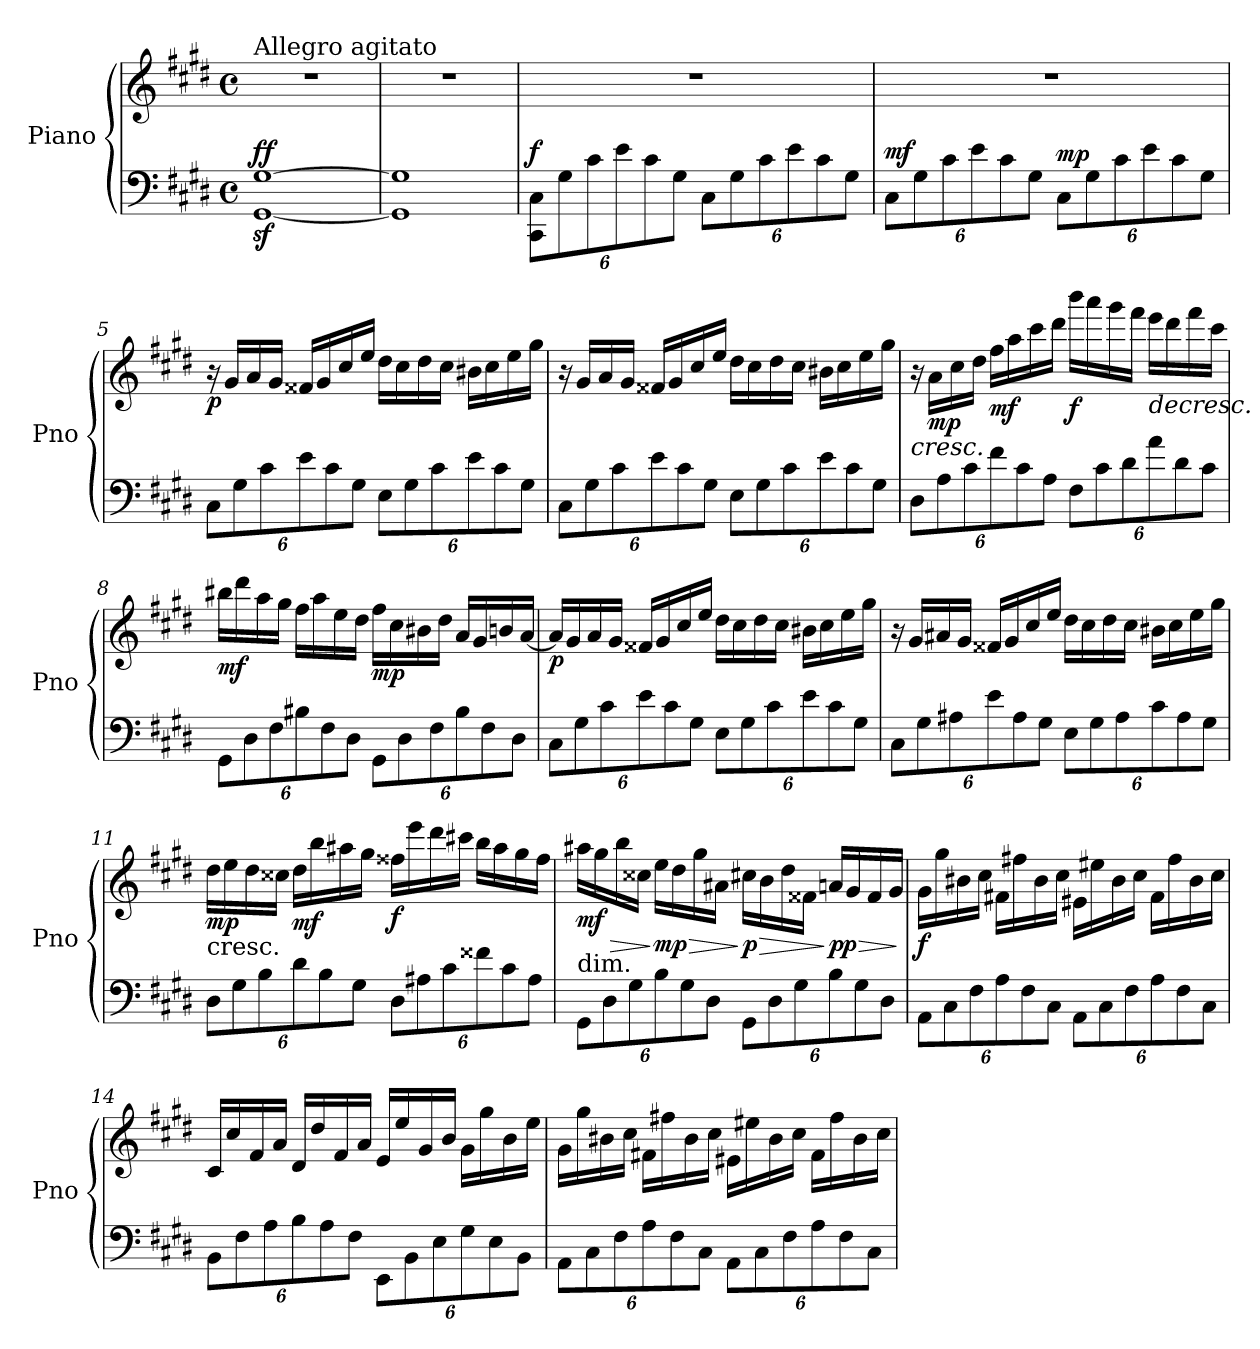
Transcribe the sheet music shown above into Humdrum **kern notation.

**kern	**kern	**dynam
*part1	*part1	*part1
*staff2	*staff1	*staff1/2
*I"Piano	*	*
*I'Pno	*	*
*clefF4	*clefG2	*
*k[f#c#g#d#]	*k[f#c#g#d#]	*
*E:	*E:	*
*M4/4	*M4/4	*
*met(c)	*met(c)	*
=1	=1	=1
!	!LO:TX:a:t=Allegro agitato	!
!	!	!LO:DY:a=2
[1GG#z> [1G#z>	1r	ff
=2	=2	=2
1GG#] 1G#]	1r	.
=3	=3	=3
*Xbrackettup	*	*
!	!	!LO:DY:a=2
12CC#\ 12C#\L	1r	f
12G#\	.	.
12c#\	.	.
12e\	.	.
12c#\	.	.
12G#\J	.	.
12C#\L	.	.
12G#\	.	.
12c#\	.	.
12e\	.	.
12c#\	.	.
12G#\J	.	.
=4	=4	=4
!	!	!LO:DY:a=2
12C#\L	1r	mf
12G#\	.	.
12c#\	.	.
12e\	.	.
12c#\	.	.
12G#\J	.	.
!	!	!LO:DY:a=2
12C#\L	.	mp
12G#\	.	.
12c#\	.	.
12e\	.	.
12c#\	.	.
12G#\J	.	.
!!LO:LB:g=z
=5	=5	=5
!	!	!LO:DY:b
12C#\L	16r	p
.	16g#/LL	.
12G#\	.	.
.	16a/	.
12c#\	.	.
.	16g#/JJ	.
12e\	16f##X/LL	.
.	16g#/	.
12c#\	.	.
.	16cc#/	.
12G#\J	.	.
.	16ee/JJ	.
12E\L	16dd#\LL	.
.	16cc#\	.
12G#\	.	.
.	16dd#\	.
12c#\	.	.
.	16cc#\JJ	.
12e\	16b#X\LL	.
.	16cc#\	.
12c#\	.	.
.	16ee\	.
12G#\J	.	.
.	16gg#\JJ	.
=6	=6	=6
12C#\L	16r	.
.	16g#/LL	.
12G#\	.	.
.	16a/	.
12c#\	.	.
.	16g#/JJ	.
12e\	16f##X/LL	.
.	16g#/	.
12c#\	.	.
.	16cc#/	.
12G#\J	.	.
.	16ee/JJ	.
12E\L	16dd#\LL	.
.	16cc#\	.
12G#\	.	.
.	16dd#\	.
12c#\	.	.
.	16cc#\JJ	.
12e\	16b#X\LL	.
.	16cc#\	.
12c#\	.	.
.	16ee\	.
12G#\J	.	.
.	16gg#\JJ	.
!!LO:LB:g=z
=7	=7	=7
!	!	!LO:HP:b
12D#\L	16r	<
!	!	!LO:DY:b
.	16a\LL	mp
12A\	.	.
.	16cc#\	.
12c#\	.	.
.	16dd#\JJ	.
!	!	!LO:DY:b
12f#\	16ff#\LL	mf
.	16aa\	.
12c#\	.	.
.	16ccc#\	.
12A\J	.	.
.	16ddd#\JJ	.
!	!	!LO:DY:b
12F#\L	16bbb\LL	f
.	16aaa\	.
12c#\	.	.
.	16ggg#\	.
12d#\	.	.
.	16fff#\JJ	.
!	!	!LO:HP:n=1:b
12a\	16eee\LL	[ >
.	16ddd#\	.
12d#\	.	.
.	16fff#\	.
12c#\J	.	.
.	16ccc#\JJ	.
=8	=8	=8
!	!	!LO:DY:b
12GG#\L	16bb#X\LL	mf
.	16ddd#\	.
12D#\	.	.
.	16aa\	.
12F#\	.	.
.	16gg#\JJ	.
12B#X\	16ff#\LL	.
.	16aa\	.
12F#\	.	.
.	16ee\	.
12D#\J	.	.
.	16dd#\JJ	.
!	!	!LO:DY:b
12GG#\L	16ff#\LL	mp
.	16cc#\	.
12D#\	.	.
.	16b#X\	.
12F#\	.	.
.	16dd#\JJ	.
12B#\	16a/LL	.
.	16g#/	.
12F#\	.	.
.	16bn/	.
12D#\J	.	.
.	[16a/JJ	]
!!LO:LB:g=z
=9	=9	=9
!	!	!LO:DY:b
12C#\L	16a/LL]	p
.	16g#/	.
12G#\	.	.
.	16a/	.
12c#\	.	.
.	16g#/JJ	.
12e\	16f##X/LL	.
.	16g#/	.
12c#\	.	.
.	16cc#/	.
12G#\J	.	.
.	16ee/JJ	.
12E\L	16dd#\LL	.
.	16cc#\	.
12G#\	.	.
.	16dd#\	.
12c#\	.	.
.	16cc#\JJ	.
12e\	16b#X\LL	.
.	16cc#\	.
12c#\	.	.
.	16ee\	.
12G#\J	.	.
.	16gg#\JJ	.
=10	=10	=10
12C#\L	16r	.
.	16g#/LL	.
12G#\	.	.
.	16a#X/	.
12A#X\	.	.
.	16g#/JJ	.
12e\	16f##X/LL	.
.	16g#/	.
12A#\	.	.
.	16cc#/	.
12G#\J	.	.
.	16ee/JJ	.
12E\L	16dd#\LL	.
.	16cc#\	.
12G#\	.	.
.	16dd#\	.
12A#\	.	.
.	16cc#\JJ	.
12c#\	16b#X\LL	.
.	16cc#\	.
12A#\	.	.
.	16ee\	.
12G#\J	.	.
.	16gg#\JJ	.
!!LO:LB:g=z
=11	=11	=11
!	!LO:TX:b:t=cresc.	!
!	!	!LO:DY:b
12D#\L	16dd#\LL	mp
.	16ee\	.
12G#\	.	.
.	16dd#\	.
12B\	.	.
.	16cc##X\JJ	.
!	!	!LO:DY:b
12d#\	16dd#\LL	mf
.	16bb\	.
12B\	.	.
.	16aa#X\	.
12G#\J	.	.
.	16gg#\JJ	.
!	!	!LO:DY:b
12D#\L	16ff##X\LL	f
.	16eee\	.
12A#X\	.	.
.	16ddd#\	.
12c#\	.	.
.	16ccc#X\JJ	.
12f##X\	16bb\LL	.
.	16aa#\	.
12c#\	.	.
.	16gg#\	.
12A#\J	.	.
.	16ff##\JJ	.
=12	=12	=12
!	!LO:TX:b:t=dim.	!
!	!	!LO:HP:b
!	!	!LO:DY:n=1:b
12GG#\L	16aa#X\LL	> mf
.	16gg#\	.
12D#\	.	.
.	16bb\	.
12G#\	.	.
.	16cc##X\JJ	.
!	!	!LO:HP:n=1:b
!	!	!LO:DY:n=2:b
12B\	16ee\LL	] > mp
.	16dd#\	.
12G#\	.	.
.	16gg#\	.
12D#\J	.	.
.	16a#X\JJ	.
!	!	!LO:HP:n=1:b
!	!	!LO:DY:n=3:b
12GG#\L	16cc#X\LL	] > p
.	16b\	.
12D#\	.	.
.	16dd#\	.
12G#\	.	.
.	16f##X\JJ	.
!	!	!LO:HP:n=1:b
!	!	!LO:DY:n=4:b
12B\	16an/LL	] > pp
.	16g#/	.
12G#\	.	.
.	16f##/	.
12D#\J	.	.
.	16g#/JJ	.
.	.	]
!!LO:PB:g=z
=13	=13	=13
!	!	!LO:DY:b
12AA\L	16g#\LL	f
.	16gg#\	.
12C#\	.	.
.	16b#X\	.
12F#\	.	.
.	16cc#\JJ	.
12A\	16f#X\LL	.
.	16ff#X\	.
12F#\	.	.
.	16b#\	.
12C#\J	.	.
.	16cc#\JJ	.
12AA\L	16e#X\LL	.
.	16ee#X\	.
12C#\	.	.
.	16b#\	.
12F#\	.	.
.	16cc#\JJ	.
12A\	16f#\LL	.
.	16ff#\	.
12F#\	.	.
.	16b#\	.
12C#\J	.	.
.	16cc#\JJ	.
=14	=14	=14
12BB\L	16c#/LL	.
.	16cc#/	.
12F#\	.	.
.	16f#/	.
12A\	.	.
.	16a/JJ	.
12B\	16d#/LL	.
.	16dd#/	.
12A\	.	.
.	16f#/	.
12F#\J	.	.
.	16a/JJ	.
12EE\L	16e/LL	.
.	16ee/	.
12BB\	.	.
.	16g#/	.
12E\	.	.
.	16b/JJ	.
12G#\	16g#\LL	.
.	16gg#\	.
12E\	.	.
.	16b\	.
12BB\J	.	.
.	16ee\JJ	.
!!LO:LB:g=z
=15	=15	=15
12AA\L	16g#\LL	.
.	16gg#\	.
12C#\	.	.
.	16b#X\	.
12F#\	.	.
.	16cc#\JJ	.
12A\	16f#X\LL	.
.	16ff#X\	.
12F#\	.	.
.	16b#\	.
12C#\J	.	.
.	16cc#\JJ	.
12AA\L	16e#X\LL	.
.	16ee#X\	.
12C#\	.	.
.	16b#\	.
12F#\	.	.
.	16cc#\JJ	.
12A\	16f#\LL	.
.	16ff#\	.
12F#\	.	.
.	16b#\	.
12C#\J	.	.
.	16cc#\JJ	.
=	=	=
*-	*-	*-
